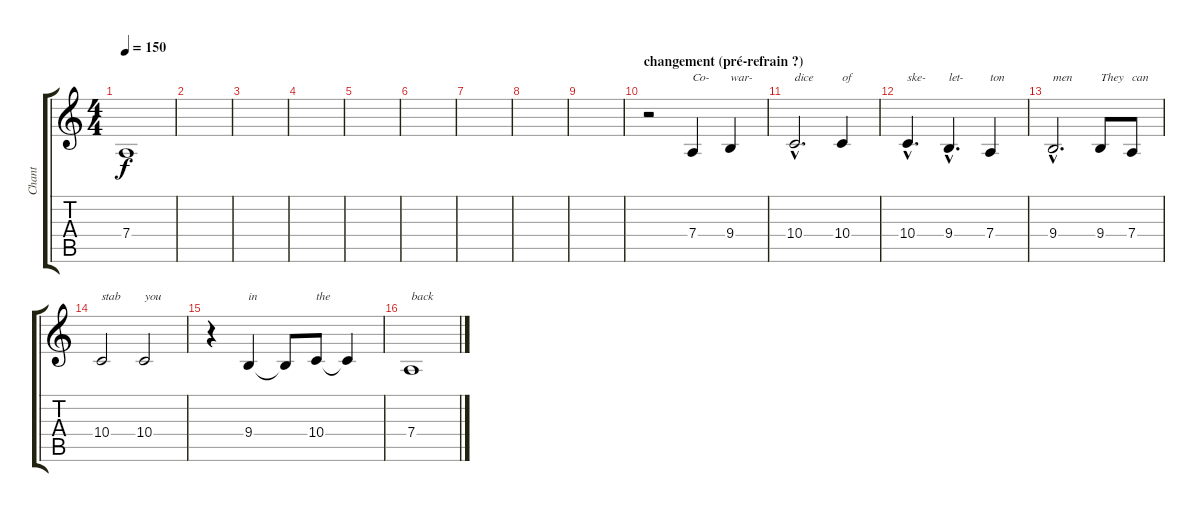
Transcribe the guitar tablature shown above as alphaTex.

\track ("Chant" "Chant") {instrument lead3calliope}
\staff {score tabs}
\tuning (E4 B3 G3 D3 A2 E2) {hide}
\ts (4 4)
\tempo 150
\clef g2
\ks c
7.4{t}.1{dy f} |
|
|
|
|
|
|
|
|
\section ("" "changement (pré-refrain ?)")
r.2 7.4.4{txt "Co-"} 9.4.4{txt "war-"} |
10.4{hac}.2{d txt "dice"} 10.4.4{txt "of"} |
10.4{hac}.4{d txt "ske-"} 9.4{hac}.4{d txt "let-"} 7.4.4{txt "ton"} |
9.4{hac}.2{d txt "men"} 9.4.8{txt "They"} 7.4.8{txt "can"} |
10.4.2{txt "stab"} 10.4.2{txt "you"} |
r.4 9.4.4{txt "in"} 9.4{t}.8 10.4.8{txt "the"} 10.4{t}.4 |
7.4.1{txt "back"}
